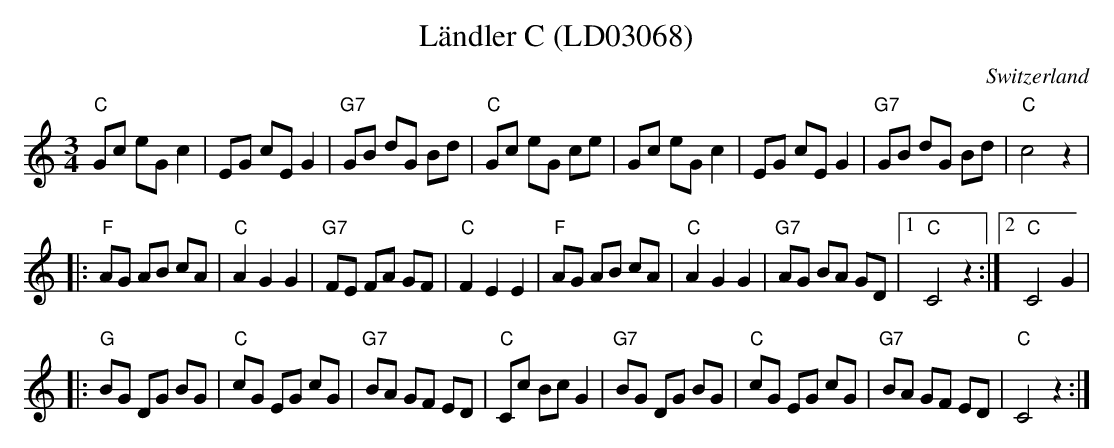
X:1
T:Ländler C (LD03068)
O:Switzerland
M:3/4
L:1/8
K:C major
"C"Gc eG c2 | EG cE G2 | "G7"GB dG Bd | "C"Gc eG ce | Gc eG c2 | EG cE G2 | "G7"GB dG Bd | "C"c4 z2 |
|: "F"AG AB cA | "C"A2G2G2 | "G7"FE FA GF | "C"F2E2E2 | "F"AG AB cA | "C"A2G2G2 | "G7"AG BA GD |1 "C"C4 z2 :|2 "C"C4 G2 |
|: "G"BG DG BG | "C"cG EG cG | "G7"BA GF ED | "C"Cc Bc G2 | "G7"BG DG BG | "C"cG EG cG | "G7"BA GF ED | "C"C4 z2 :|
